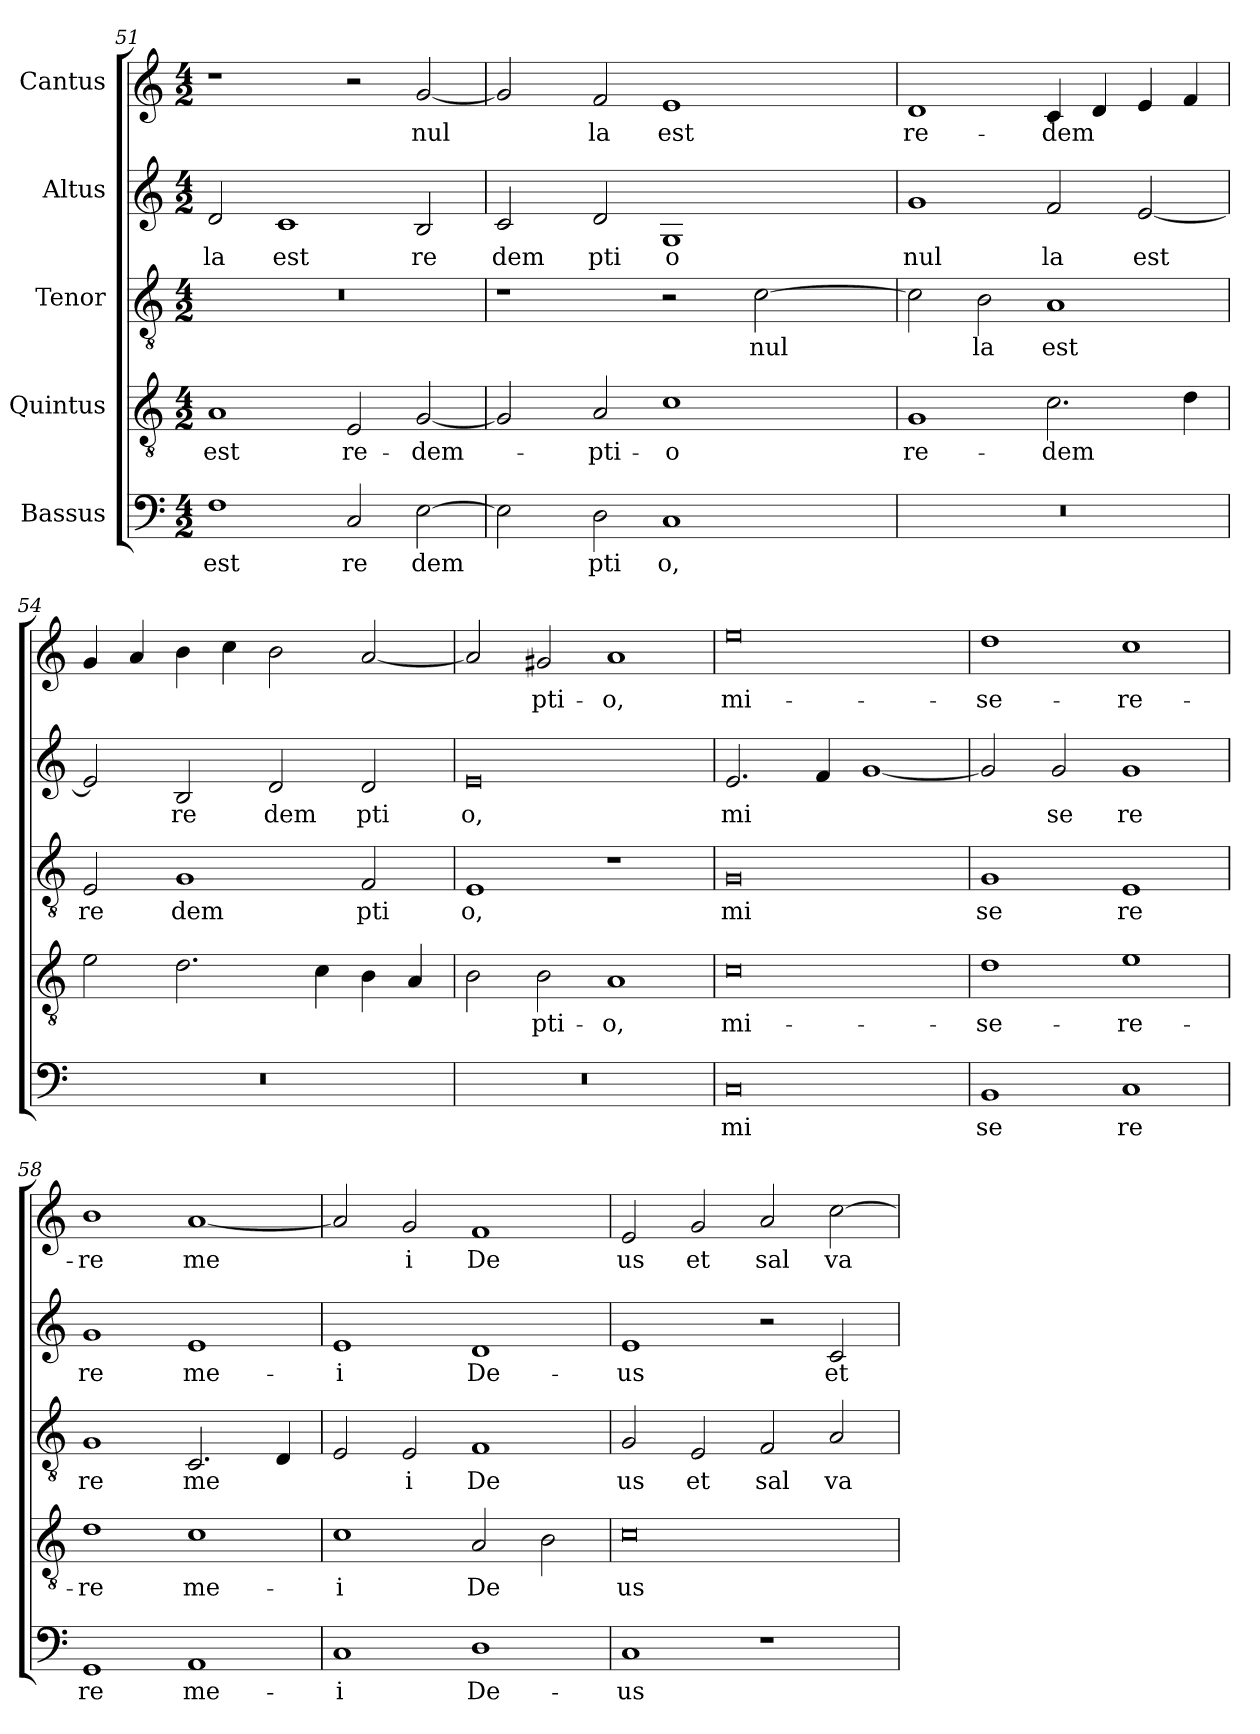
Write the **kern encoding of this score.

**kern	**text	**kern	**text	**kern	**text	**kern	**text	**kern	**text
*part5	*part5	*part4	*part4	*part3	*part3	*part2	*part2	*part1	*part1
*staff5	*staff5	*staff4	*staff4	*staff3	*staff3	*staff2	*staff2	*staff1	*staff1
*I"Bassus	*	*I"Quintus	*	*I"Tenor	*	*I"Altus	*	*I"Cantus	*
*clefF4	*	*clefGv2	*	*clefGv2	*	*clefG2	*	*clefG2	*
*M4/2	*	*M4/2	*	*M4/2	*	*M4/2	*	*M4/2	*
=51	=51	=51	=51	=51	=51	=51	=51	=51	=51
!	!LO:LY:b:cj	!	!LO:LY:b:cj	!	!	!	!LO:LY:b:cj	!	!
1F	est	1A	est	0r	.	2d/	la	1r	.
!	!	!	!	!	!	!	!LO:LY:b:cj	!	!
.	.	.	.	.	.	1c	est	.	.
!	!LO:LY:b:cj	!	!LO:LY:b:cj	!	!	!	!	!	!
2C/	re	2E/	re-	.	.	.	.	2r	.
!	!LO:LY:b	!	!LO:LY:b	!	!	!	!LO:LY:b:cj	!	!LO:LY:b
[<2E\	dem	[>2G/	-dem-	.	.	2B/	re	[>2g/	nul
!!LO:LB:g=z
=52	=52	=52	=52	=52	=52	=52	=52	=52	=52
!	!	!	!	!	!	!	!LO:LY:b:cj	!	!
*	*	*^	*	*	*	*	*	*^	*
2E\]	.	2G/]	32.ryy	.	1r	.	2c/	dem	2g/]	16ryy	.
.	.	.	1ryy	.	.	.	.	.	.	.	.
.	.	.	.	.	.	.	.	.	.	64ryy	.
.	.	.	.	.	.	.	.	.	.	1ryy	.
!	!LO:LY:b:cj	!	!	!LO:LY:b:cj	!	!	!	!LO:LY:b:cj	!	!	!LO:LY:b:cj
2D\	pti	2A/	.	-pti-	.	.	2d/	pti	2f/	.	la
!	!LO:LY:b:cj	!	!	!LO:LY:b:cj	!	!	!	!LO:LY:b:cj	!	!	!LO:LY:b:cj
1C	o,	1c	.	-o	2r	.	1G	o	1e	.	est
.	.	.	2ryy	.	.	.	.	.	.	.	.
.	.	.	.	.	.	.	.	.	.	2ryy	.
!	!	!	!	!	!	!LO:LY:b	!	!	!	!	!
.	.	.	.	.	[>2c\	nul	.	.	.	.	.
.	.	.	4ryy	.	.	.	.	.	.	.	.
.	.	.	.	.	.	.	.	.	.	4ryy	.
.	.	.	8ryy	.	.	.	.	.	.	.	.
.	.	.	.	.	.	.	.	.	.	8ryy	.
.	.	.	16ryy	.	.	.	.	.	.	.	.
.	.	.	.	.	.	.	.	.	.	32.ryy	.
.	.	.	64ryy	.	.	.	.	.	.	.	.
=53	=53	=53	=53	=53	=53	=53	=53	=53	=53	=53	=53
!	!	!	!	!LO:LY:b:cj	!	!	!	!LO:LY:b:cj	!	!	!LO:LY:b:cj
*	*	*v	*v	*	*	*	*	*	*v	*v	*
0r	.	1G	re-	2c\]	.	1g	nul	1d	re-
!	!	!	!	!	!LO:LY:b:cj	!	!	!	!
.	.	.	.	2B\	la	.	.	.	.
!	!	!	!LO:LY:b	!	!LO:LY:b:cj	!	!LO:LY:b:cj	!	!LO:LY:b
.	.	2.c\	-dem	1A	est	2f/	la	4c/	-dem
.	.	.	.	.	.	.	.	4d/	.
!	!	!	!	!	!	!	!LO:LY:b:cj	!	!
.	.	.	.	.	.	[<2e/	est	4e/	.
.	.	4d\	.	.	.	.	.	4f/	.
=54	=54	=54	=54	=54	=54	=54	=54	=54	=54
!	!	!	!	!	!LO:LY:b:cj	!	!	!	!
0r	.	2e\	.	2E/	re	2e/]	.	4g/	.
.	.	.	.	.	.	.	.	4a/	.
!	!	!	!	!	!LO:LY:b:cj	!	!LO:LY:b:cj	!	!
.	.	2.d\	.	1G	dem	2B/	re	4b\	.
.	.	.	.	.	.	.	.	4cc\	.
!	!	!	!	!	!	!	!LO:LY:b:cj	!	!
.	.	.	.	.	.	2d/	dem	2b\	.
.	.	4c\	.	.	.	.	.	.	.
!	!	!	!	!	!LO:LY:b:cj	!	!LO:LY:b:cj	!	!
.	.	4B\	.	2F/	pti	2d/	pti	[<2a/	.
.	.	4A/	.	.	.	.	.	.	.
=55	=55	=55	=55	=55	=55	=55	=55	=55	=55
!	!	!	!	!	!LO:LY:b:cj	!	!LO:LY:b:cj	!	!
0r	.	2B\	.	1E	o,	0e	o,	2a/]	.
!	!	!	!LO:LY:b:cj	!	!	!	!	!	!LO:LY:b:cj
.	.	2B\	pti-	.	.	.	.	2g#/	pti-
!	!	!	!LO:LY:b:cj	!	!	!	!	!	!LO:LY:b:cj
.	.	1A	-o,	1r	.	.	.	1a	-o,
=56	=56	=56	=56	=56	=56	=56	=56	=56	=56
!	!LO:LY:b:cj	!	!LO:LY:b:cj	!	!LO:LY:b:cj	!	!LO:LY:b:cj	!	!LO:LY:b:cj
0C	mi	0c	mi-	0G	mi	2.e/	mi	0ee	mi-
.	.	.	.	.	.	4f/	.	.	.
.	.	.	.	.	.	[<1g	.	.	.
=57	=57	=57	=57	=57	=57	=57	=57	=57	=57
!	!LO:LY:b:cj	!	!LO:LY:b:cj	!	!LO:LY:b:cj	!	!	!	!LO:LY:b:cj
1BB	se	1d	-se-	1G	se	2g/]	.	1dd	-se-
!	!	!	!	!	!	!	!LO:LY:b:cj	!	!
.	.	.	.	.	.	2g/	se	.	.
!	!LO:LY:b:cj	!	!LO:LY:b:cj	!	!LO:LY:b:cj	!	!LO:LY:b:cj	!	!LO:LY:b:cj
1C	re	1e	-re-	1E	re	1g	re	1cc	-re-
!!LO:PB:g=z
=58	=58	=58	=58	=58	=58	=58	=58	=58	=58
!	!LO:LY:b:cj	!	!LO:LY:b:cj	!	!LO:LY:b:cj	!	!LO:LY:b:cj	!	!LO:LY:b:cj
1GG	re	1d	-re	1G	re	1g	re	1b	-re
!	!LO:LY:b:cj	!	!LO:LY:b:cj	!	!LO:LY:b	!	!LO:LY:b:cj	!	!LO:LY:b:cj
1AA	me-	1c	me-	2.C/	me	1e	me-	[<1a	me
.	.	.	.	4D/	.	.	.	.	.
=59	=59	=59	=59	=59	=59	=59	=59	=59	=59
!	!LO:LY:b:cj	!	!LO:LY:b:cj	!	!	!	!LO:LY:b:cj	!	!
1C	-i	1c	-i	2E/	.	1e	-i	2a/]	.
!	!	!	!	!	!LO:LY:b:cj	!	!	!	!LO:LY:b:cj
.	.	.	.	2E/	i	.	.	2g/	i
!	!LO:LY:b:cj	!	!LO:LY:b	!	!LO:LY:b:cj	!	!LO:LY:b:cj	!	!LO:LY:b:cj
1D	De-	2A/	De	1F	De	1d	De-	1f	De
.	.	2B\	.	.	.	.	.	.	.
=60	=60	=60	=60	=60	=60	=60	=60	=60	=60
!	!LO:LY:b:cj	!	!LO:LY:b:cj	!	!LO:LY:b:cj	!	!LO:LY:b:cj	!	!LO:LY:b:cj
1C	-us	0c	us	2G/	us	1e	-us	2e/	us
!	!	!	!	!	!LO:LY:b:cj	!	!	!	!LO:LY:b:cj
.	.	.	.	2E/	et	.	.	2g/	et
!	!	!	!	!	!LO:LY:b:cj	!	!	!	!LO:LY:b:cj
1r	.	.	.	2F/	sal	2r	.	2a/	sal
!	!	!	!	!	!LO:LY:b:cj	!	!LO:LY:b:cj	!	!LO:LY:b:cj
.	.	.	.	2A/	va	2c/	et	[>2cc\	va
=	=	=	=	=	=	=	=	=	=
*-	*-	*-	*-	*-	*-	*-	*-	*-	*-
